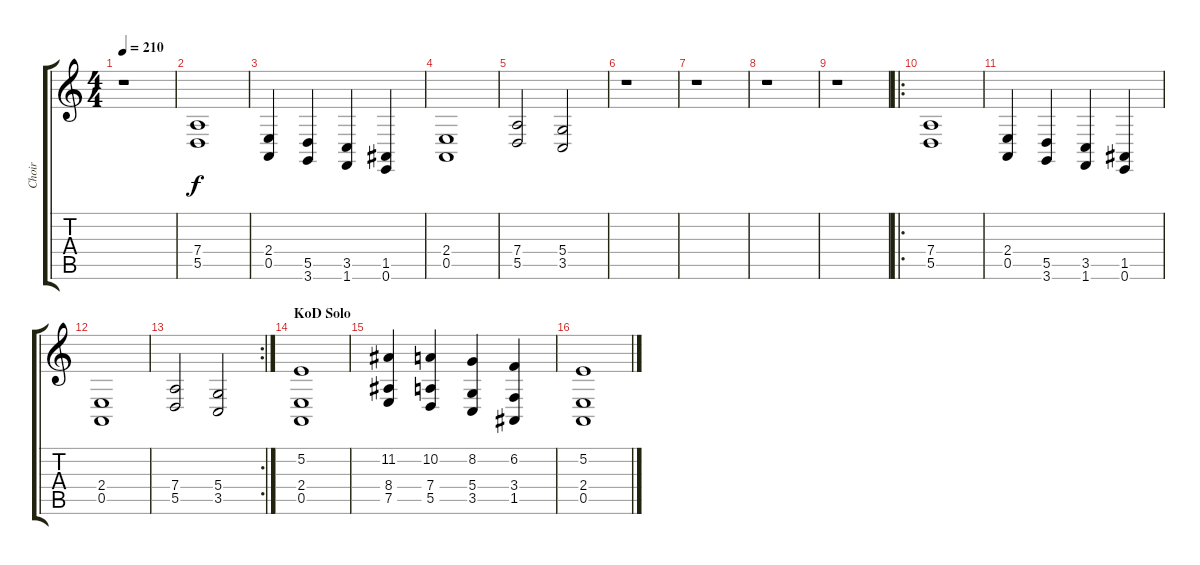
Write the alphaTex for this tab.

\track ("Choir" "Choir") {instrument choiraahs}
\staff {score tabs}
\tuning (E4 B3 G3 D3 A2 E2) {hide}
\ts (4 4)
\tempo 210
\clef g2
\ks c
r.1{dy f} |
(7.4 5.5).1 |
(2.4 0.5).4 (5.5 3.6).4 (3.5 1.6).4 (1.5 0.6).4 |
(2.4 0.5).1 |
(7.4 5.5).2 (5.4 3.5).2 |
r.1 |
r.1 |
r.1 |
r.1 |
\ro
(7.4 5.5).1 |
(2.4 0.5).4 (5.5 3.6).4 (3.5 1.6).4 (1.5 0.6).4 |
(2.4 0.5).1 |
\rc 2
(7.4 5.5).2 (5.4 3.5).2 |
\section ("" "KoD Solo")
(5.2 2.4 0.5).1 |
(11.2 8.4 7.5).4 (10.2 7.4 5.5).4 (8.2 5.4 3.5).4 (6.2 3.4 1.5).4 |
(5.2 2.4 0.5).1
